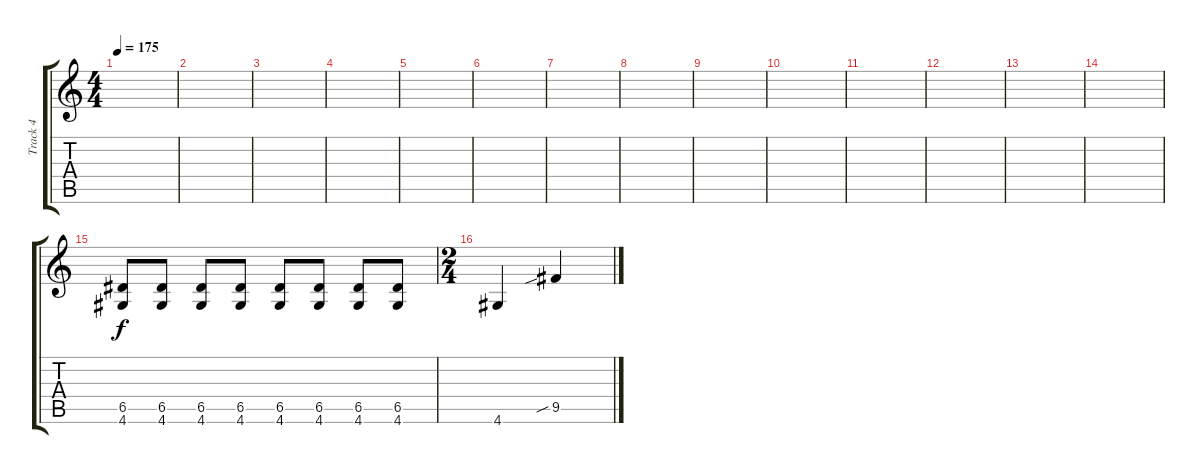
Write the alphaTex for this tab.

\track ("Track 4" "Track 4") {instrument overdrivenguitar}
\staff {score tabs}
\tuning (E4 B3 G3 D3 A2 E2) {hide}
\ts (4 4)
\tempo 175
\clef g2
\ks c
|
|
|
|
|
|
|
|
|
|
|
|
|
|
(6.5 4.6).8 (6.5 4.6).8 (6.5 4.6).8 (6.5 4.6).8 (6.5 4.6).8 (6.5 4.6).8 (6.5 4.6).8 (6.5 4.6).8 |
\ts (2 4)
4.6.4 9.5{sib}.4
